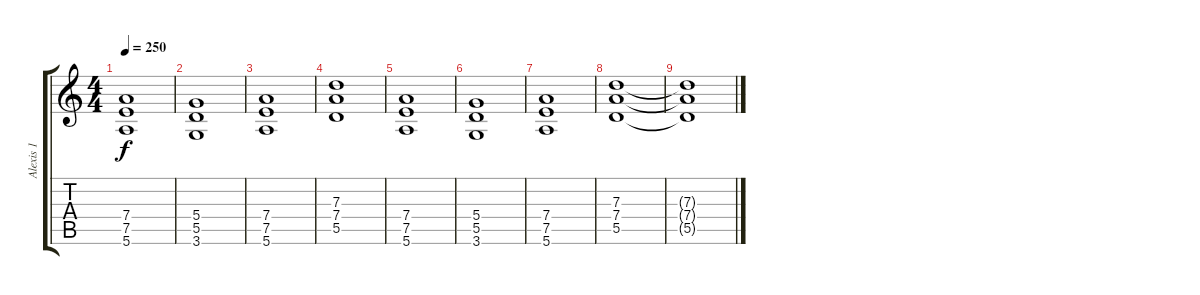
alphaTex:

\track ("Alexis 1" "Alexis 1") {instrument distortionguitar}
\staff {score tabs}
\tuning (E4 B3 G3 D3 A2 E2) {hide}
\ts (4 4)
\tempo 250
\clef g2
\ks c
(7.4 7.5 5.6).1{dy f} |
(5.4 5.5 3.6).1 |
(7.4 7.5 5.6).1 |
(7.3 7.4 5.5).1 |
(7.4 7.5 5.6).1 |
(5.4 5.5 3.6).1 |
(7.4 7.5 5.6).1 |
(7.3 7.4 5.5).1 |
(7.3{t} 7.4{t} 5.5{t}).1
